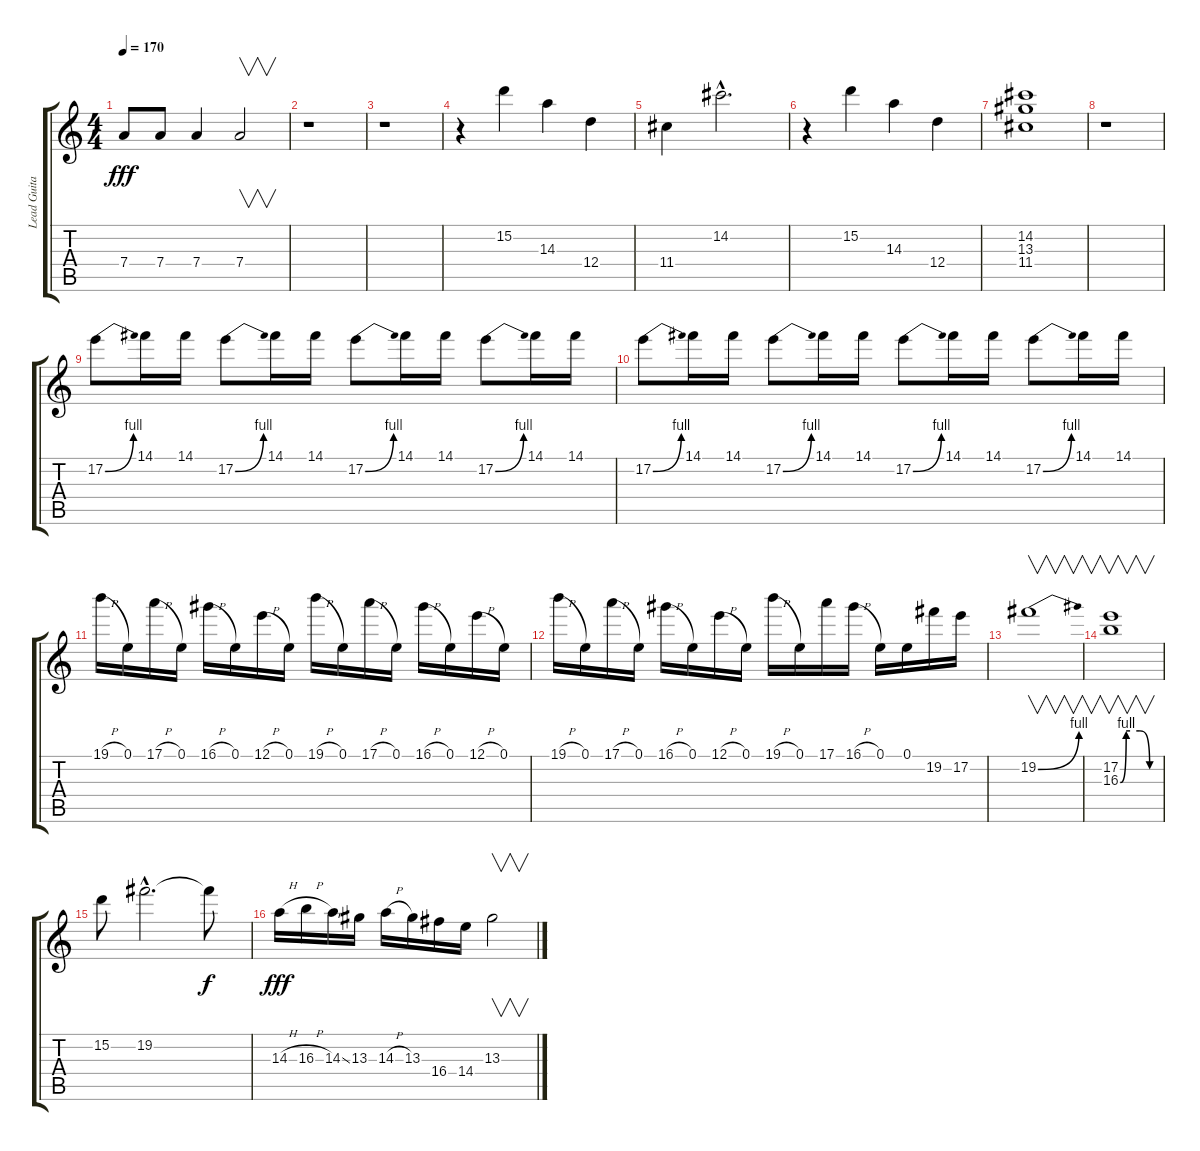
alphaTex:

\track ("Lead Guitar I" "Lead Guita") {instrument overdrivenguitar}
\staff {score tabs}
\tuning (E4 B3 G3 D3 A2 E2) {hide}
\ts (4 4)
\tempo 170
\clef g2
\ks c
7.4.8{dy fff} 7.4.8 7.4.4 7.4.2{v} |
r.1 |
r.1 |
r.4 15.2.4{instrument distortionguitar} 14.3.4 12.4.4 |
11.4.4 14.2{hac}.2{d} |
r.4 15.2.4 14.3.4 12.4.4 |
(14.2 13.3 11.4).1 |
r.1 |
17.2{be (bend 0 0 60 4)}.8{instrument overdrivenguitar} 14.1.16 14.1.16 17.2{be (bend 0 0 60 4)}.8 14.1.16 14.1.16 17.2{be (bend 0 0 60 4)}.8 14.1.16 14.1.16 17.2{be (bend 0 0 60 4)}.8 14.1.16 14.1.16 |
17.2{be (bend 0 0 60 4)}.8 14.1.16 14.1.16 17.2{be (bend 0 0 60 4)}.8 14.1.16 14.1.16 17.2{be (bend 0 0 60 4)}.8 14.1.16 14.1.16 17.2{be (bend 0 0 60 4)}.8 14.1.16 14.1.16 |
19.1{h}.16 0.1.16 17.1{h}.16 0.1.16 16.1{h}.16 0.1.16 12.1{h}.16 0.1.16 19.1{h}.16 0.1.16 17.1{h}.16 0.1.16 16.1{h}.16 0.1.16 12.1{h}.16 0.1.16 |
19.1{h}.16 0.1.16 17.1{h}.16 0.1.16 16.1{h}.16 0.1.16 12.1{h}.16 0.1.16 19.1{h}.16 0.1.16 17.1.16 16.1{h}.16 0.1.16 0.1.16 19.2.16 17.2.16 |
19.2{be (bend 0 0 60 4)}.1{v} |
(17.2 16.3{be (custom 0 0 9 4 15 4 30 4 45 0 60 0)}).1{v} |
15.2.8 19.2{hac}.2{d} 19.2{t}.8{dy f} |
14.3{h}.16{dy fff} 16.3{h}.16 14.3{ss}.16 13.3.16 14.3{h}.16 13.3.16 16.4.16 14.4.16 13.3.2{v}
